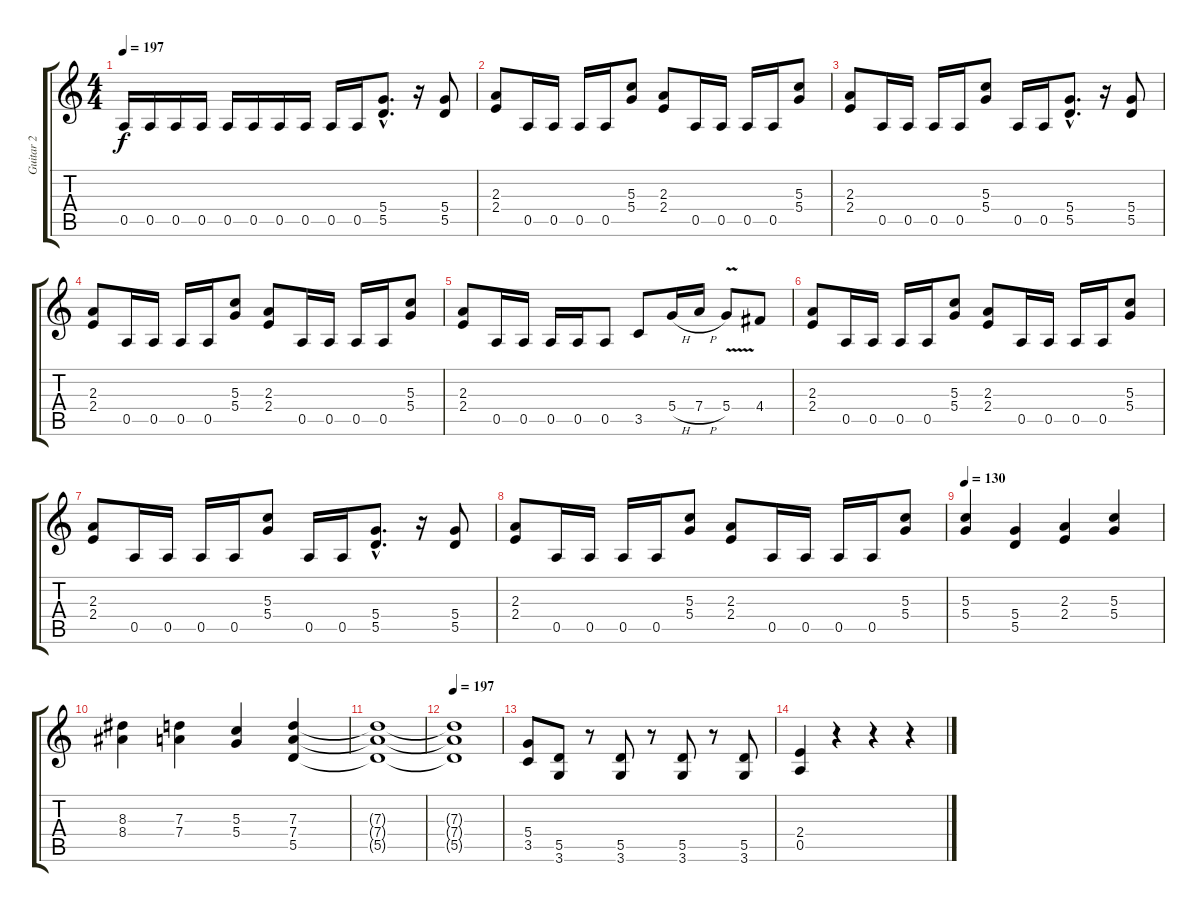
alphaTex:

\track ("Guitar 2" "Guitar 2") {instrument distortionguitar}
\staff {score tabs}
\tuning (E4 B3 G3 D3 A2 E2) {hide}
\ts (4 4)
\tempo 197
\clef g2
\ks c
0.5.16{dy f} 0.5.16 0.5.16 0.5.16 0.5.16 0.5.16 0.5.16 0.5.16 0.5.16 0.5.16 (5.4{hac} 5.5{hac}).8{d} r.16 (5.4 5.5).8 |
(2.3 2.4).8 0.5.16 0.5.16 0.5.16 0.5.16 (5.3 5.4).8 (2.3 2.4).8 0.5.16 0.5.16 0.5.16 0.5.16 (5.3 5.4).8 |
(2.3 2.4).8 0.5.16 0.5.16 0.5.16 0.5.16 (5.3 5.4).8 0.5.16 0.5.16 (5.4{hac} 5.5{hac}).8{d} r.16 (5.4 5.5).8 |
(2.3 2.4).8 0.5.16 0.5.16 0.5.16 0.5.16 (5.3 5.4).8 (2.3 2.4).8 0.5.16 0.5.16 0.5.16 0.5.16 (5.3 5.4).8 |
(2.3 2.4).8 0.5.16 0.5.16 0.5.16 0.5.16 0.5.8 3.5.8 5.4{h}.16 7.4{h}.16 5.4{v}.8 4.4.8 |
(2.3 2.4).8 0.5.16 0.5.16 0.5.16 0.5.16 (5.3 5.4).8 (2.3 2.4).8 0.5.16 0.5.16 0.5.16 0.5.16 (5.3 5.4).8 |
(2.3 2.4).8 0.5.16 0.5.16 0.5.16 0.5.16 (5.3 5.4).8 0.5.16 0.5.16 (5.4{hac} 5.5{hac}).8{d} r.16 (5.4 5.5).8 |
(2.3 2.4).8 0.5.16 0.5.16 0.5.16 0.5.16 (5.3 5.4).8 (2.3 2.4).8 0.5.16 0.5.16 0.5.16 0.5.16 (5.3 5.4).8 |
\tempo 130
(5.3 5.4).4 (5.4 5.5).4 (2.3 2.4).4 (5.3 5.4).4 |
(8.3 8.4).4 (7.3 7.4).4 (5.3 5.4).4 (7.3 7.4 5.5).4 |
(7.3{t} 7.4{t} 5.5{t}).1 |
\tempo 197
(7.3{t} 7.4{t} 5.5{t}).1 |
(5.4 3.5).8 (5.5 3.6).8 r.8 (5.5 3.6).8 r.8 (5.5 3.6).8 r.8 (5.5 3.6).8 |
(2.4 0.5).4 r.4 r.4 r.4
